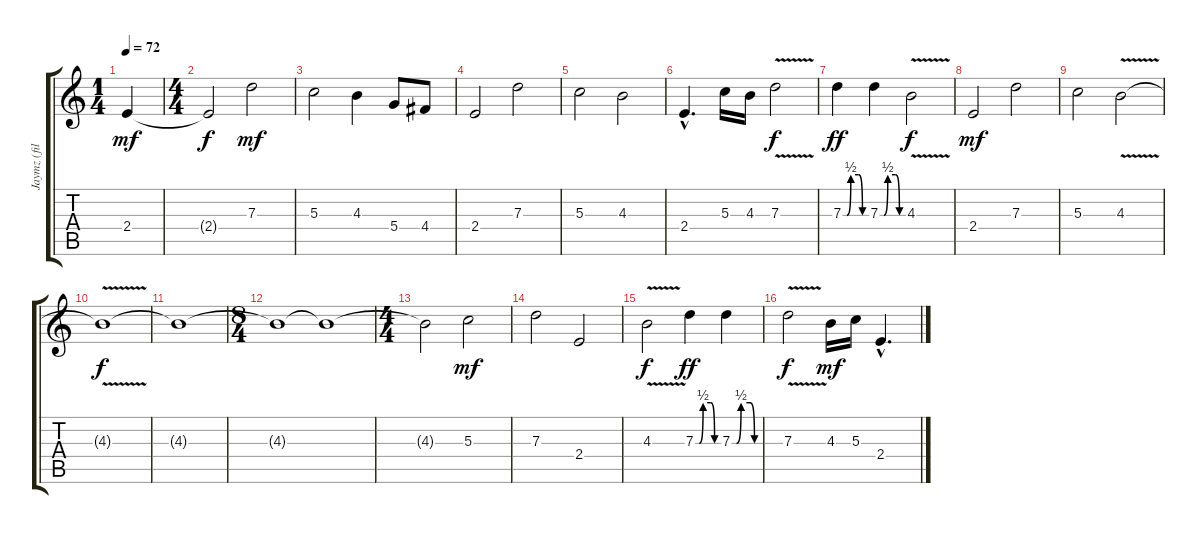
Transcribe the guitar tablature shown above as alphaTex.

\track ("Jaymz (fills)" "Jaymz (fil") {instrument overdrivenguitar}
\staff {score tabs}
\tuning (E4 B3 G3 D3 A2 E2) {hide}
\ts (1 4)
\tempo 72
\clef g2
\ks c
2.4.4{dy mf instrument overdrivenguitar} |
\ts (4 4)
2.4{t}.2{dy f volume 14} 7.3.2{dy mf} |
5.3.2 4.3.4 5.4.8 4.4.8 |
2.4.2{volume 12} 7.3.2 |
5.3.2 4.3.2 |
2.4{hac}.4{d volume 10} 5.3.16 4.3.16 7.3{v}.2{dy f} |
7.3{be (custom 0 0 10 0 20 2 40 2 50 0 60 0)}.4{dy ff} 7.3{be (custom 0 0 10 0 20 2 40 2 50 0 60 0)}.4 4.3{v}.2{dy f} |
2.4.2{dy mf volume 8} 7.3.2 |
5.3.2 4.3{v}.2 |
4.3{t}.1{dy f volume 6} |
4.3{t}.1 |
\ts (8 4)
4.3{t}.1{volume 8} 4.3{t}.1 |
\ts (4 4)
4.3{t}.2{volume 10} 5.3.2{dy mf} |
7.3.2 2.4.2 |
4.3{v}.2{dy f volume 12} 7.3{be (custom 0 0 10 0 20 2 40 2 50 0 60 0)}.4{dy ff} 7.3{be (custom 0 0 10 0 20 2 40 2 50 0 60 0)}.4 |
7.3{v}.2{dy f} 4.3.16{dy mf} 5.3.16 2.4{hac}.4{d}
